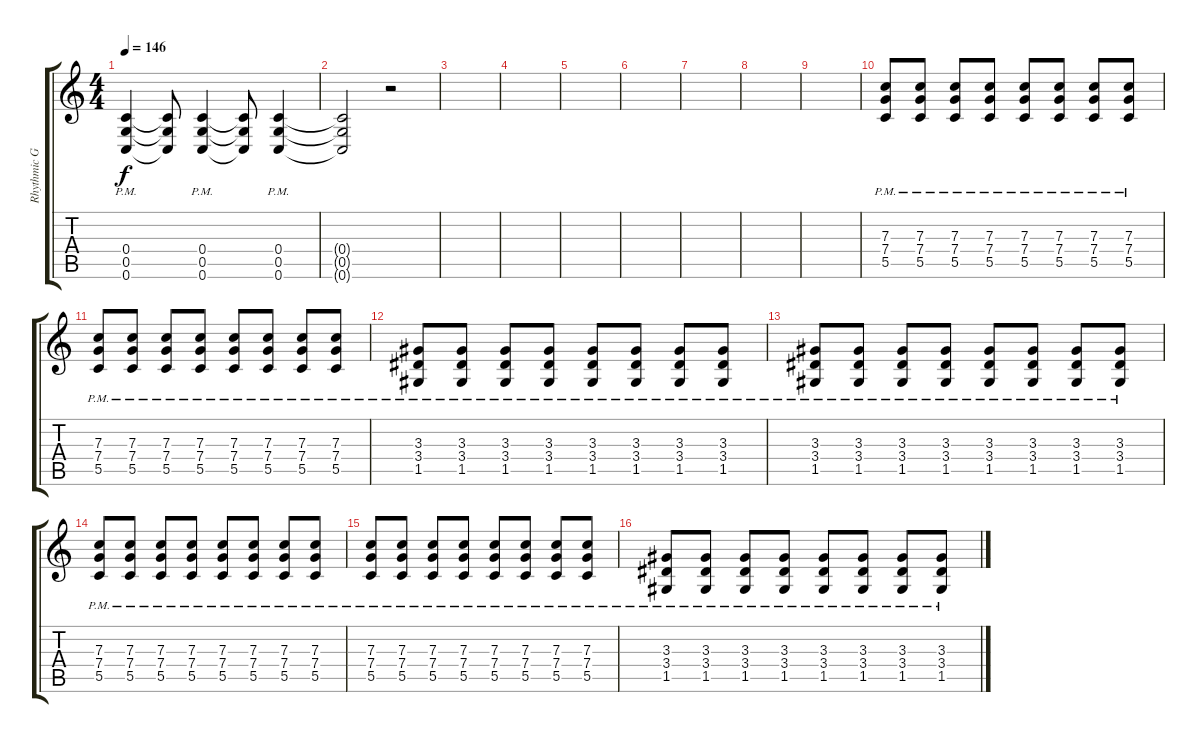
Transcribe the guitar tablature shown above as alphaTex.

\track ("Rhythmic Guitar" "Rhythmic G") {instrument distortionguitar}
\staff {score tabs}
\tuning (D4 A3 F3 C3 G2 C2) {hide}
\ts (4 4)
\tempo 146
\clef g2
\ks c
(0.4{pm} 0.5{pm} 0.6{pm}).4{dy f} (0.4{t} 0.5{t} 0.6{t}).8 (0.4{pm} 0.5{pm} 0.6{pm}).4 (0.4{t} 0.5{t} 0.6{t}).8 (0.4{pm} 0.5{pm} 0.6{pm}).4 |
(0.4{t} 0.5{t} 0.6{t}).2 r.2 |
|
|
|
|
|
|
|
(7.3{pm} 7.4{pm} 5.5{pm}).8 (7.3{pm} 7.4{pm} 5.5{pm}).8 (7.3{pm} 7.4{pm} 5.5{pm}).8 (7.3{pm} 7.4{pm} 5.5{pm}).8 (7.3{pm} 7.4{pm} 5.5{pm}).8 (7.3{pm} 7.4{pm} 5.5{pm}).8 (7.3{pm} 7.4{pm} 5.5{pm}).8 (7.3{pm} 7.4{pm} 5.5{pm}).8 |
(7.3{pm} 7.4{pm} 5.5{pm}).8 (7.3{pm} 7.4{pm} 5.5{pm}).8 (7.3{pm} 7.4{pm} 5.5{pm}).8 (7.3{pm} 7.4{pm} 5.5{pm}).8 (7.3{pm} 7.4{pm} 5.5{pm}).8 (7.3{pm} 7.4{pm} 5.5{pm}).8 (7.3{pm} 7.4{pm} 5.5{pm}).8 (7.3{pm} 7.4{pm} 5.5{pm}).8 |
(3.3{pm} 3.4{pm} 1.5{pm}).8 (3.3{pm} 3.4{pm} 1.5{pm}).8 (3.3{pm} 3.4{pm} 1.5{pm}).8 (3.3{pm} 3.4{pm} 1.5{pm}).8 (3.3{pm} 3.4{pm} 1.5{pm}).8 (3.3{pm} 3.4{pm} 1.5{pm}).8 (3.3{pm} 3.4{pm} 1.5{pm}).8 (3.3{pm} 3.4{pm} 1.5{pm}).8 |
(3.3{pm} 3.4{pm} 1.5{pm}).8 (3.3{pm} 3.4{pm} 1.5{pm}).8 (3.3{pm} 3.4{pm} 1.5{pm}).8 (3.3{pm} 3.4{pm} 1.5{pm}).8 (3.3{pm} 3.4{pm} 1.5{pm}).8 (3.3{pm} 3.4{pm} 1.5{pm}).8 (3.3{pm} 3.4{pm} 1.5{pm}).8 (3.3{pm} 3.4{pm} 1.5{pm}).8 |
(7.3{pm} 7.4{pm} 5.5{pm}).8 (7.3{pm} 7.4{pm} 5.5{pm}).8 (7.3{pm} 7.4{pm} 5.5{pm}).8 (7.3{pm} 7.4{pm} 5.5{pm}).8 (7.3{pm} 7.4{pm} 5.5{pm}).8 (7.3{pm} 7.4{pm} 5.5{pm}).8 (7.3{pm} 7.4{pm} 5.5{pm}).8 (7.3{pm} 7.4{pm} 5.5{pm}).8 |
(7.3{pm} 7.4{pm} 5.5{pm}).8 (7.3{pm} 7.4{pm} 5.5{pm}).8 (7.3{pm} 7.4{pm} 5.5{pm}).8 (7.3{pm} 7.4{pm} 5.5{pm}).8 (7.3{pm} 7.4{pm} 5.5{pm}).8 (7.3{pm} 7.4{pm} 5.5{pm}).8 (7.3{pm} 7.4{pm} 5.5{pm}).8 (7.3{pm} 7.4{pm} 5.5{pm}).8 |
(3.3{pm} 3.4{pm} 1.5{pm}).8 (3.3{pm} 3.4{pm} 1.5{pm}).8 (3.3{pm} 3.4{pm} 1.5{pm}).8 (3.3{pm} 3.4{pm} 1.5{pm}).8 (3.3{pm} 3.4{pm} 1.5{pm}).8 (3.3{pm} 3.4{pm} 1.5{pm}).8 (3.3{pm} 3.4{pm} 1.5{pm}).8 (3.3{pm} 3.4{pm} 1.5{pm}).8
